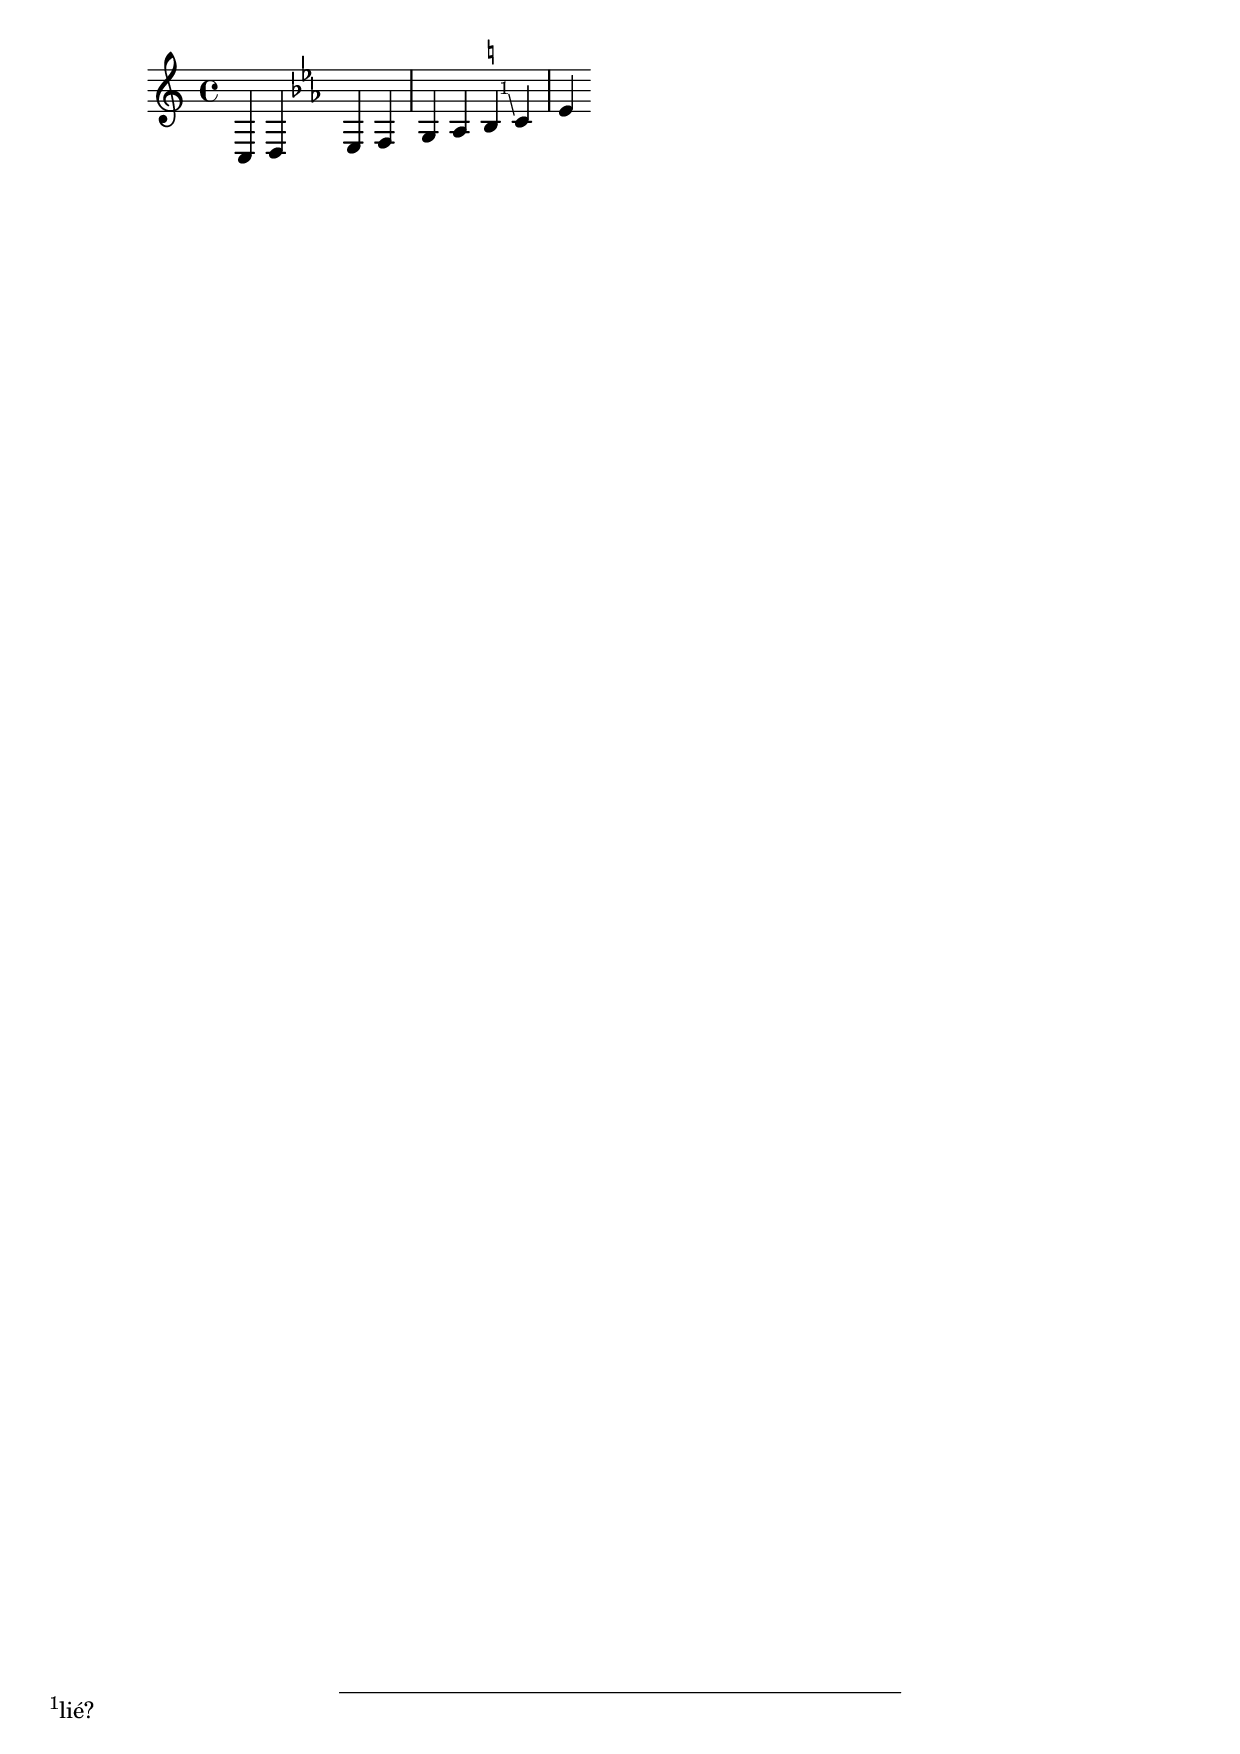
\version "2.18.2"

"//music" = \relative c {
  << \new Voice = "voice1" {
    \key c \major
    c4 d \key ees \major ees f
    g \stemUp aes
    \once \override AccidentalSuggestion #'avoid-slur = #'outside
    \once \set suggestAccidentals = ##t
    b
    \footnote #'(-0.5 . 2) "lié?" c ees
  } >>
}

\book {
  \header {
  }

  \bookpart {
    \score {
      \new OrchestraGroup \with { } <<
        \new StaffGroup \with { \consists "Bar_number_engraver" } <<
          <<
          \new Staff = Staff \with { }
          \context Staff = Staff {
            \"//music"
          }
          >>
        >>
      >>
      \layout { }
    }
  }
}
